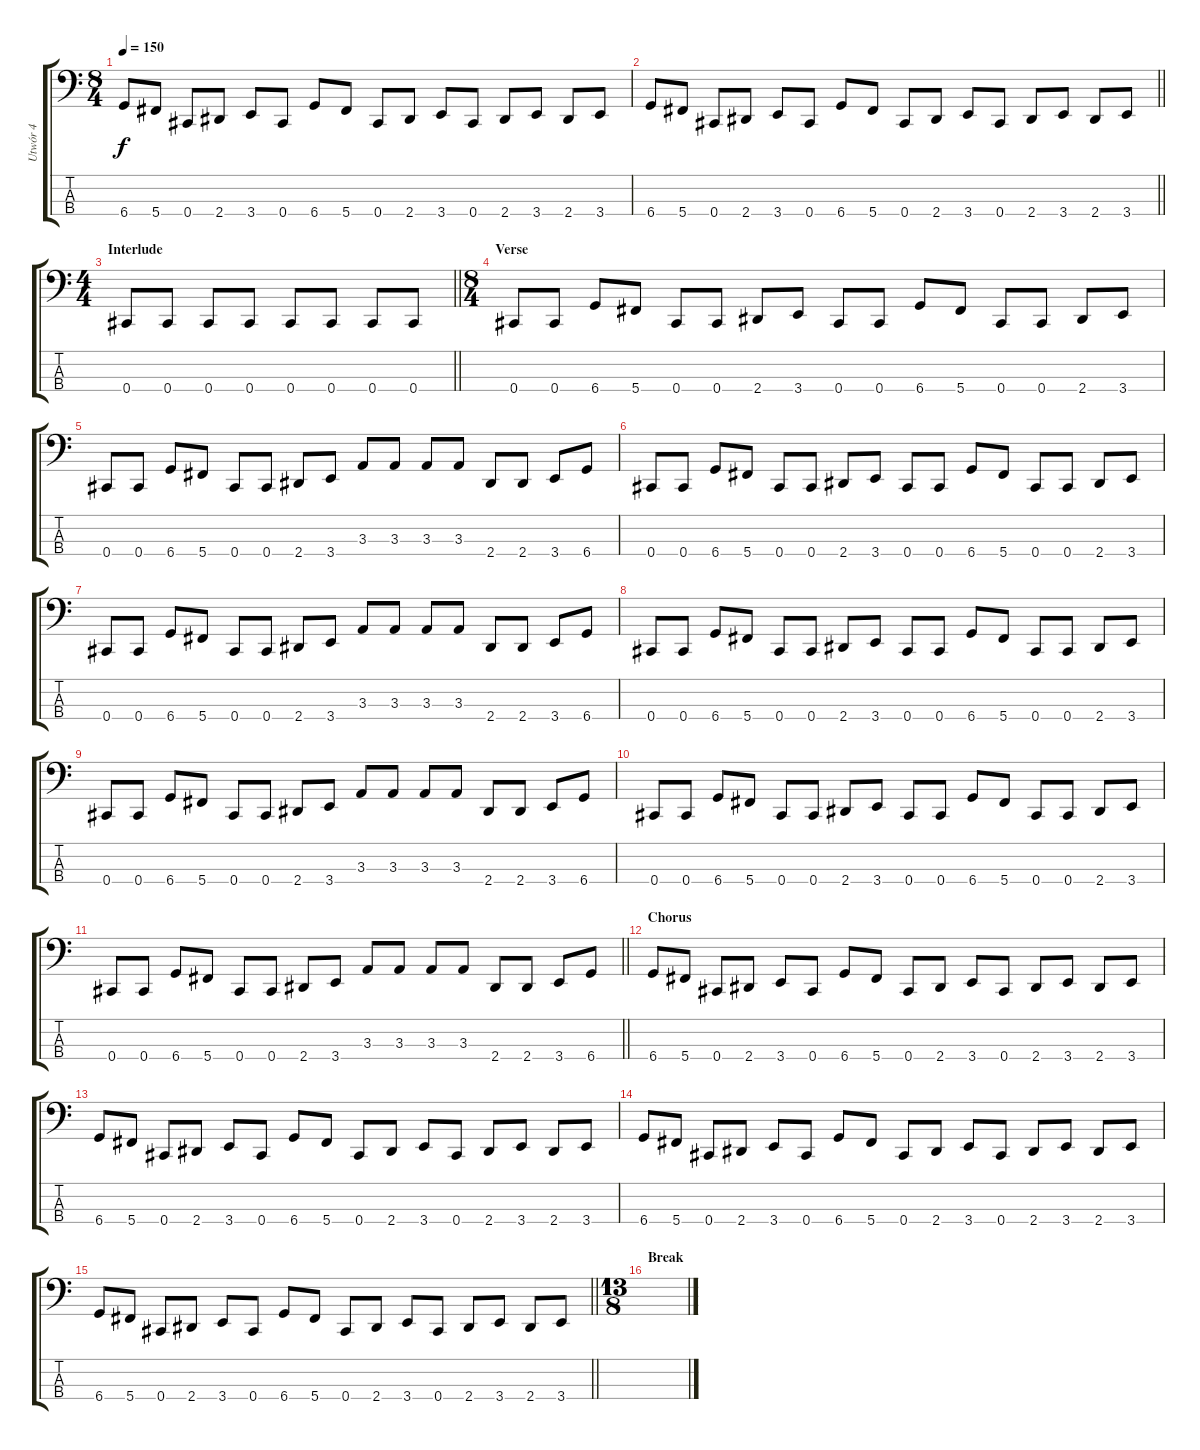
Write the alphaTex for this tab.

\track ("Utwór 4" "Utwór 4") {instrument electricbassfinger}
\staff {score tabs}
\tuning (E2 B1 Gb1 Db1) {hide}
\ts (8 4)
\tempo 150
\clef f4
\ks c
6.4.8{dy f} 5.4.8 0.4.8 2.4.8 3.4.8 0.4.8 6.4.8 5.4.8 0.4.8 2.4.8 3.4.8 0.4.8 2.4.8 3.4.8 2.4.8 3.4.8 |
\barLineRight lightlight
6.4.8 5.4.8 0.4.8 2.4.8 3.4.8 0.4.8 6.4.8 5.4.8 0.4.8 2.4.8 3.4.8 0.4.8 2.4.8 3.4.8 2.4.8 3.4.8 |
\ts (4 4)
\section ("" "Interlude")
\barLineRight lightlight
0.4.8 0.4.8 0.4.8 0.4.8 0.4.8 0.4.8 0.4.8 0.4.8 |
\ts (8 4)
\section ("" "Verse")
0.4.8 0.4.8 6.4.8 5.4.8 0.4.8 0.4.8 2.4.8 3.4.8 0.4.8 0.4.8 6.4.8 5.4.8 0.4.8 0.4.8 2.4.8 3.4.8 |
0.4.8 0.4.8 6.4.8 5.4.8 0.4.8 0.4.8 2.4.8 3.4.8 3.3.8 3.3.8 3.3.8 3.3.8 2.4.8 2.4.8 3.4.8 6.4.8 |
0.4.8 0.4.8 6.4.8 5.4.8 0.4.8 0.4.8 2.4.8 3.4.8 0.4.8 0.4.8 6.4.8 5.4.8 0.4.8 0.4.8 2.4.8 3.4.8 |
0.4.8 0.4.8 6.4.8 5.4.8 0.4.8 0.4.8 2.4.8 3.4.8 3.3.8 3.3.8 3.3.8 3.3.8 2.4.8 2.4.8 3.4.8 6.4.8 |
0.4.8 0.4.8 6.4.8 5.4.8 0.4.8 0.4.8 2.4.8 3.4.8 0.4.8 0.4.8 6.4.8 5.4.8 0.4.8 0.4.8 2.4.8 3.4.8 |
0.4.8 0.4.8 6.4.8 5.4.8 0.4.8 0.4.8 2.4.8 3.4.8 3.3.8 3.3.8 3.3.8 3.3.8 2.4.8 2.4.8 3.4.8 6.4.8 |
0.4.8 0.4.8 6.4.8 5.4.8 0.4.8 0.4.8 2.4.8 3.4.8 0.4.8 0.4.8 6.4.8 5.4.8 0.4.8 0.4.8 2.4.8 3.4.8 |
\barLineRight lightlight
0.4.8 0.4.8 6.4.8 5.4.8 0.4.8 0.4.8 2.4.8 3.4.8 3.3.8 3.3.8 3.3.8 3.3.8 2.4.8 2.4.8 3.4.8 6.4.8 |
\section ("" "Chorus")
6.4.8 5.4.8 0.4.8 2.4.8 3.4.8 0.4.8 6.4.8 5.4.8 0.4.8 2.4.8 3.4.8 0.4.8 2.4.8 3.4.8 2.4.8 3.4.8 |
6.4.8 5.4.8 0.4.8 2.4.8 3.4.8 0.4.8 6.4.8 5.4.8 0.4.8 2.4.8 3.4.8 0.4.8 2.4.8 3.4.8 2.4.8 3.4.8 |
6.4.8 5.4.8 0.4.8 2.4.8 3.4.8 0.4.8 6.4.8 5.4.8 0.4.8 2.4.8 3.4.8 0.4.8 2.4.8 3.4.8 2.4.8 3.4.8 |
\barLineRight lightlight
6.4.8 5.4.8 0.4.8 2.4.8 3.4.8 0.4.8 6.4.8 5.4.8 0.4.8 2.4.8 3.4.8 0.4.8 2.4.8 3.4.8 2.4.8 3.4.8 |
\ts (13 8)
\section ("" "Break")
